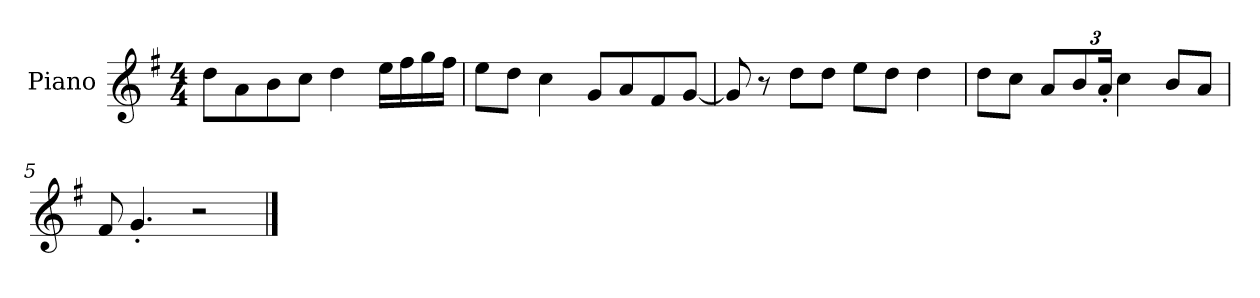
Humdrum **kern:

**kern
*part1
*staff1
*I"Piano
*I'P-no
*clefG2
*k[f#]
*M4/4
*MM90
=1
8dd\L
8a\
8b\
8cc\J
4dd\
16ee\LL
16ff#\
16gg\
16ff#\JJ
=2
8ee\L
8dd\J
4cc\
8g/L
8a/
8f#/
[8g/J
=3
8g/]
8r
8dd\L
8dd\J
8ee\L
8dd\J
4dd\
=4
8dd\L
8cc\J
8a/L
*Xbrackettup
12b/
24a'/Jk
4cc\
8b/L
8a/J
=5
8f#/
4.g'/
2r
==
*-
